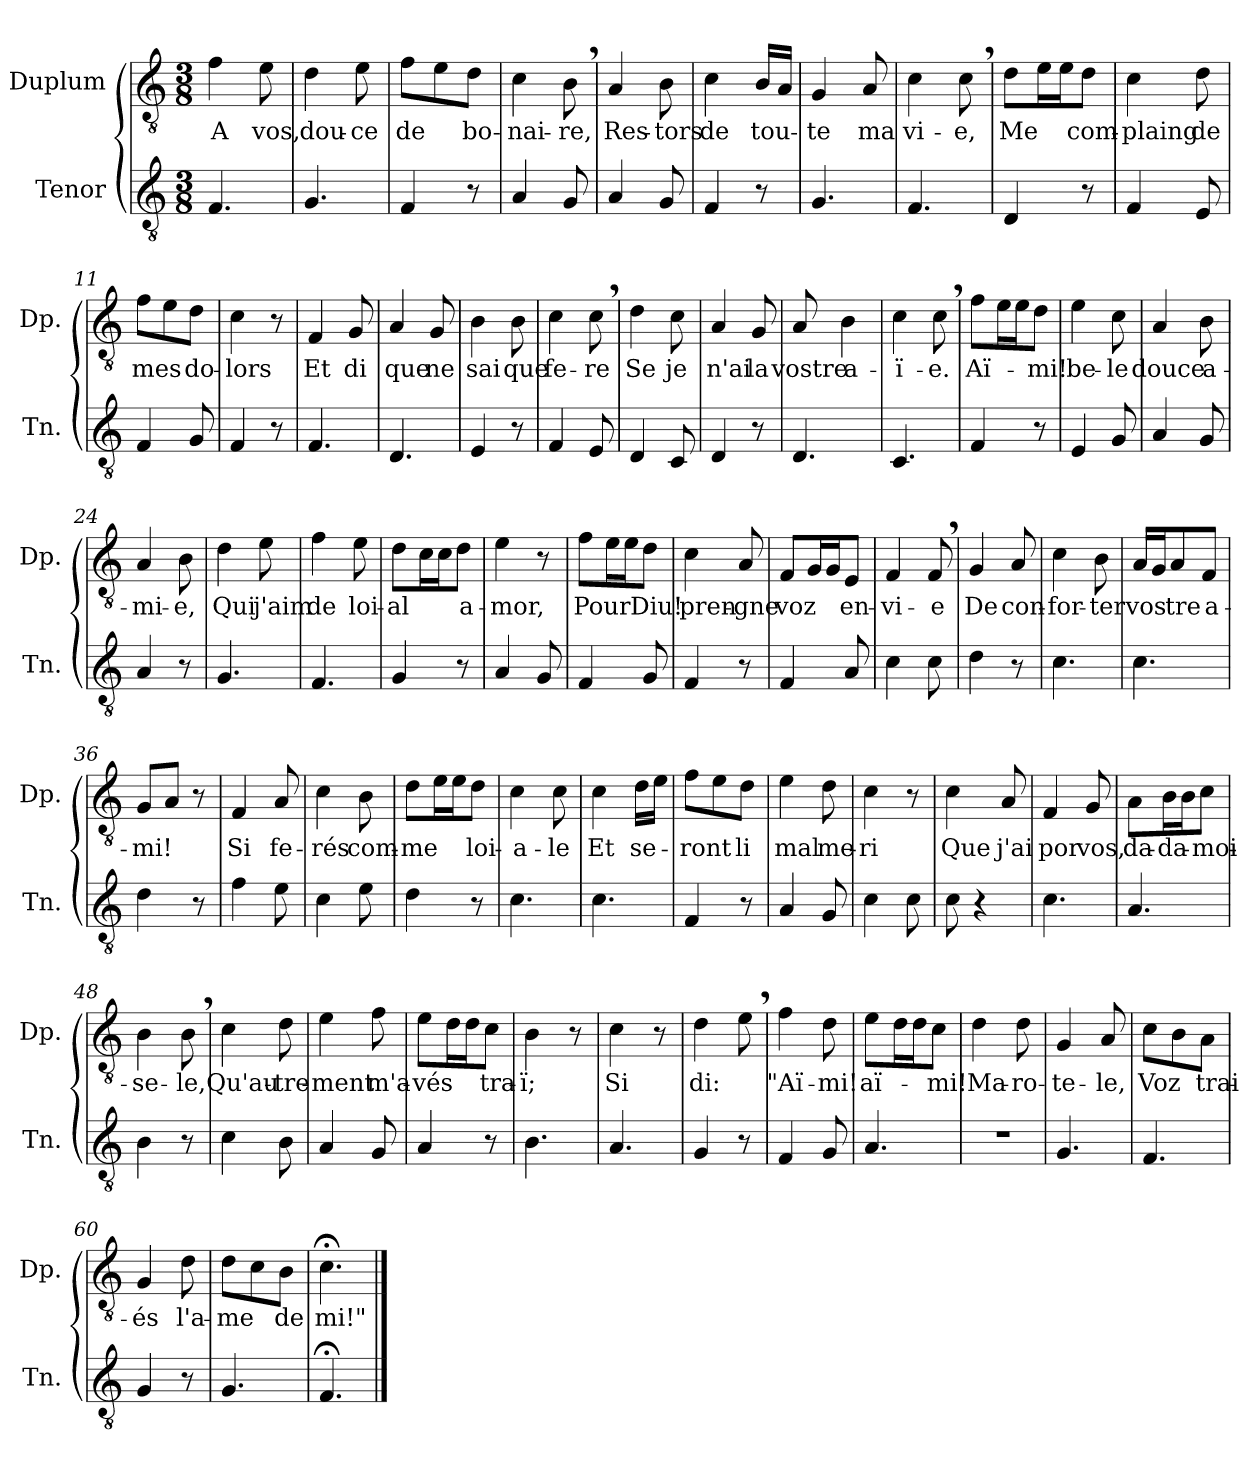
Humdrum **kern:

**kern	**kern	**text
*part2	*part1	*part1
*staff2	*staff1	*staff1
*I"Tenor	*I"Duplum	*
*I'Tn.	*I'Dp.	*
*clefGv2	*clefGv2	*
*k[]	*k[]	*
*M3/8	*M3/8	*
=1	=1	=1
!	!	!LO:LY:b
4.F/	4f\	A
!	!	!LO:LY:b
.	8e\	vos,
=2	=2	=2
!	!	!LO:LY:b
4.G/	4d\	dou-
!	!	!LO:LY:b
.	8e\	-ce
=3	=3	=3
!	!	!LO:LY:b
4F/	8f\L	de
.	8e\	.
!	!	!LO:LY:b
8r	8d\J	bo-
=4	=4	=4
!	!	!LO:LY:b
4A/	4c\	-nai-
!	!	!LO:LY:b
8G/	8B,\	-re,
=5	=5	=5
!	!	!LO:LY:b
4A/	4A/	Res-
!	!	!LO:LY:b
8G/	8B\	-tors
=6	=6	=6
!	!	!LO:LY:b
4F/	4c\	de
!	!	!LO:LY:b
8r	16B/LL	tou-
.	16A/JJ	.
=7	=7	=7
!	!	!LO:LY:b
4.G/	4G/	-te
!	!	!LO:LY:b
.	8A/	ma
=8	=8	=8
!	!	!LO:LY:b
4.F/	4c\	vi-
!	!	!LO:LY:b
.	8c,\	-e,
=9	=9	=9
!	!	!LO:LY:b
4D/	8d\L	Me
*	*tremolo	*
.	16e\	.
.	16e\	.
*	*Xtremolo	*
!	!	!LO:LY:b
8r	8d\J	com-
=10	=10	=10
!	!	!LO:LY:b
4F/	4c\	-plaing
!	!	!LO:LY:b
8E/	8d\	de
=11	=11	=11
!	!	!LO:LY:b
4F/	8f\L	mes
.	8e\	.
!	!	!LO:LY:b
8G/	8d\J	do-
!!LO:LB:g=z
=12	=12	=12
!	!	!LO:LY:b
4F/	4c\	-lors
8r	8r	.
=13	=13	=13
!	!	!LO:LY:b
4.F/	4F/	Et
!	!	!LO:LY:b
.	8G/	di
=14	=14	=14
!	!	!LO:LY:b
4.D/	4A/	que
!	!	!LO:LY:b
.	8G/	ne
=15	=15	=15
!	!	!LO:LY:b
4E/	4B\	sai
!	!	!LO:LY:b
8r	8B\	que
=16	=16	=16
!	!	!LO:LY:b
4F/	4c\	fe-
!	!	!LO:LY:b
8E/	8c,\	-re
=17	=17	=17
!	!	!LO:LY:b
4D/	4d\	Se
!	!	!LO:LY:b
8C/	8c\	je
=18	=18	=18
!	!	!LO:LY:b
4D/	4A/	n'ai
!	!	!LO:LY:b
8r	8G/	la
=19	=19	=19
!	!	!LO:LY:b
4.D/	8A/	vostre
!	!	!LO:LY:b
.	4B\	a-
=20	=20	=20
!	!	!LO:LY:b
4.C/	4c\	-ï-
!	!	!LO:LY:b
.	8c,\	-e.
=21	=21	=21
!	!	!LO:LY:b
4F/	8f\L	Aï-
*	*tremolo	*
.	16e\	.
.	16e\	.
*	*Xtremolo	*
!	!	!LO:LY:b
8r	8d\J	-mi!
=22	=22	=22
!	!	!LO:LY:b
4E/	4e\	be-
!	!	!LO:LY:b
8G/	8c\	-le
=23	=23	=23
!	!	!LO:LY:b
4A/	4A/	douce
!	!	!LO:LY:b
8G/	8B\	a-
!!LO:LB:g=z
=24	=24	=24
!	!	!LO:LY:b
4A/	4A/	-mi-
!	!	!LO:LY:b
8r	8B\	-e,
=25	=25	=25
!	!	!LO:LY:b
4.G/	4d\	Qui
!	!	!LO:LY:b
.	8e\	j'aim
=26	=26	=26
!	!	!LO:LY:b
4.F/	4f\	de
!	!	!LO:LY:b
.	8e\	loi-
=27	=27	=27
!	!	!LO:LY:b
4G/	8d\L	-al
*	*tremolo	*
.	16c\	.
.	16c\	.
*	*Xtremolo	*
!	!	!LO:LY:b
8r	8d\J	a-
=28	=28	=28
!	!	!LO:LY:b
4A/	4e\	-mor,
8G/	8r	.
=29	=29	=29
!	!	!LO:LY:b
4F/	8f\L	Pour
*	*tremolo	*
.	16e\	.
.	16e\	.
*	*Xtremolo	*
!	!	!LO:LY:b
8G/	8d\J	Diu!
=30	=30	=30
!	!	!LO:LY:b
4F/	4c\	pren-
!	!	!LO:LY:b
8r	8A/	-gne
=31	=31	=31
!	!	!LO:LY:b
4F/	8F/L	voz
*	*tremolo	*
.	16G/	.
.	16G/	.
*	*Xtremolo	*
!	!	!LO:LY:b
8A/	8E/J	en-
=32	=32	=32
!	!	!LO:LY:b
4c\	4F/	-vi-
!	!	!LO:LY:b
8c\	8F,/	-e
=33	=33	=33
!	!	!LO:LY:b
4d\	4G/	De
!	!	!LO:LY:b
8r	8A/	con-
=34	=34	=34
!	!	!LO:LY:b
4.c\	4c\	-for-
!	!	!LO:LY:b
.	8B\	-ter
!!LO:LB:g=z
=35	=35	=35
!	!	!LO:LY:b
4.c\	16A/LL	vos
.	16G/J	.
!	!	!LO:LY:b
.	8A/	tre
!	!	!LO:LY:b
.	8F/J	a-
=36	=36	=36
!	!	!LO:LY:b
4d\	8G/L	-mi!
.	8A/J	.
8r	8r	.
=37	=37	=37
!	!	!LO:LY:b
4f\	4F/	Si
!	!	!LO:LY:b
8e\	8A/	fe-
=38	=38	=38
!	!	!LO:LY:b
4c\	4c\	-rés
!	!	!LO:LY:b
8e\	8B\	com-
=39	=39	=39
!	!	!LO:LY:b
4d\	8d\L	-me
*	*tremolo	*
.	16e\	.
.	16e\	.
*	*Xtremolo	*
!	!	!LO:LY:b
8r	8d\J	loi-
=40	=40	=40
!	!	!LO:LY:b
4.c\	4c\	-a-
!	!	!LO:LY:b
.	8c\	-le
=41	=41	=41
!	!	!LO:LY:b
4.c\	4c\	Et
!	!	!LO:LY:b
.	16d\LL	se-
.	16e\JJ	.
=42	=42	=42
!	!	!LO:LY:b
4F/	8f\L	-ront
.	8e\	.
!	!	!LO:LY:b
8r	8d\J	li
=43	=43	=43
!	!	!LO:LY:b
4A/	4e\	mal
!	!	!LO:LY:b
8G/	8d\	me-
=44	=44	=44
!	!	!LO:LY:b
4c\	4c\	-ri
8c\	8r	.
=45	=45	=45
!	!	!LO:LY:b
8c\	4c\	Que
4r	.	.
!	!	!LO:LY:b
.	8A/	j'ai
=46	=46	=46
!	!	!LO:LY:b
4.c\	4F/	por
!	!	!LO:LY:b
.	8G/	vos,
!!LO:LB:g=z
=47	=47	=47
!	!	!LO:LY:b
4.A/	8A\L	da-
!	!	!LO:LY:b
*	*tremolo	*
.	16B\	-da-
.	16B\	.
*	*Xtremolo	*
!	!	!LO:LY:b
.	8c\J	-moi-
=48	=48	=48
!	!	!LO:LY:b
4B\	4B\	-se-
!	!	!LO:LY:b
8r	8B,\	-le,
=49	=49	=49
!	!	!LO:LY:b
4c\	4c\	Qu'au-
!	!	!LO:LY:b
8B\	8d\	-tre-
=50	=50	=50
!	!	!LO:LY:b
4A/	4e\	-ment
!	!	!LO:LY:b
8G/	8f\	m'a-
=51	=51	=51
!	!	!LO:LY:b
4A/	8e\L	-vés
*	*tremolo	*
.	16d\	.
.	16d\	.
*	*Xtremolo	*
!	!	!LO:LY:b
8r	8c\J	tra-
=52	=52	=52
!	!	!LO:LY:b
4.B\	4B\	-ï;
.	8r	.
=53	=53	=53
!	!	!LO:LY:b
4.A/	4c\	Si
.	8r	.
=54	=54	=54
!	!	!LO:LY:b
4G/	4d\	di:
8r	8e,\	.
=55	=55	=55
!	!	!LO:LY:b
4F/	4f\	"Aï-
!	!	!LO:LY:b
8G/	8d\	-mi!
=56	=56	=56
!	!	!LO:LY:b
4.A/	8e\L	aï-
*	*tremolo	*
.	16d\	.
.	16d\	.
*	*Xtremolo	*
!	!	!LO:LY:b
.	8c\J	-mi!
=57	=57	=57
!	!	!LO:LY:b
4.r	4d\	Ma-
!	!	!LO:LY:b
.	8d\	-ro-
=58	=58	=58
!	!	!LO:LY:b
4.G/	4G/	-te-
!	!	!LO:LY:b
.	8A/	-le,
!!LO:PB:g=z
=59	=59	=59
!	!	!LO:LY:b
4.F/	8c\L	Voz
.	8B\	.
!	!	!LO:LY:b
.	8A\J	trai-
=60	=60	=60
!	!	!LO:LY:b
4G/	4G/	-és
!	!	!LO:LY:b
8r	8d\	l'a-
=61	=61	=61
!	!	!LO:LY:b
4.G/	8d\L	-me
.	8c\	.
!	!	!LO:LY:b
.	8B\J	de
=62	=62	=62
!	!	!LO:LY:b
4.F;</	4.c;<\	mi!"
==	==	==
*-	*-	*-
